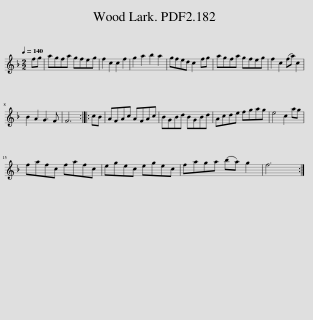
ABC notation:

X:1
L:1/8
Q:1/4=140
M:2/2
I:linebreak $
K:F
V:1 treble
V:1
 fg | agfa gfeg | f2 c2 c2 f2 | g2 a2 b2 a2 | gfed c2 fg | %5
 agfa gfeg | f2 c2 (fa) c2 |$ B2 A2 G3 F | F6 :: cB | %10
 AFAc AFAc | BGBd BGBd | Acde fgag | e4 c2 ag |$ fafc fafc | %15
 egec egec | faga (ba) g2 | f6 :| %18
